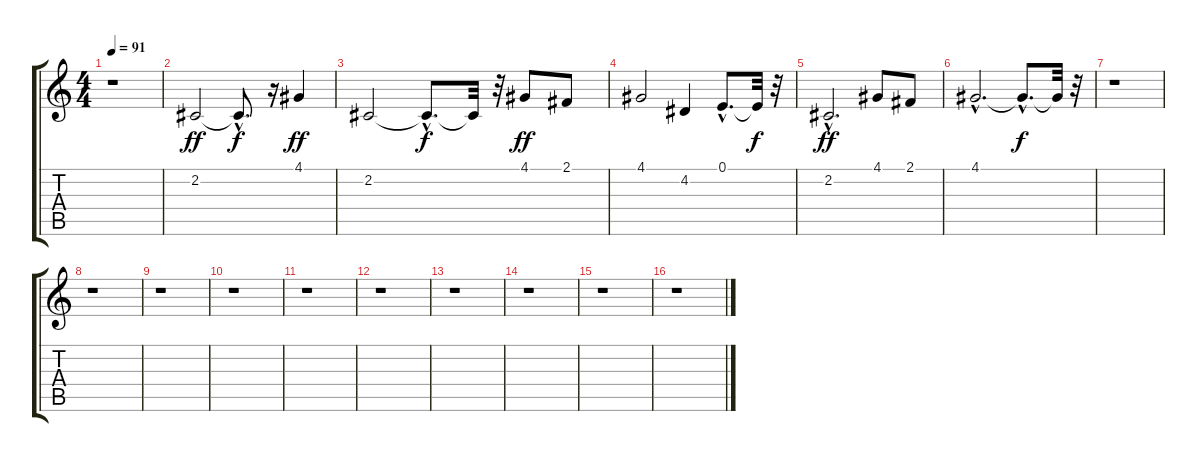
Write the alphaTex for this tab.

\track "" {instrument pad4choir}
\staff {score tabs}
\tuning (E4 B3 G3 D3 A2 E2) {hide}
\ts (4 4)
\tempo 91
\clef g2
\ks c
r.1{dy ff instrument pad4choir} |
2.2.2 2.2{hac t}.8{d dy f} r.16 4.1.4{dy ff} |
2.2.2 2.2{hac t}.8{d dy f} 2.2{t}.32 r.32 4.1.8{dy ff} 2.1.8 |
4.1.2 4.2.4 0.1{hac}.8{d} 0.1{t}.32{dy f} r.32 |
2.2{hac}.2{d dy ff} 4.1.8 2.1.8 |
4.1{hac}.2{d} 4.1{hac t}.8{d dy f} 4.1{t}.32 r.32 |
r.1 |
r.1 |
r.1 |
r.1 |
r.1 |
r.1 |
r.1 |
r.1 |
r.1 |
r.1
